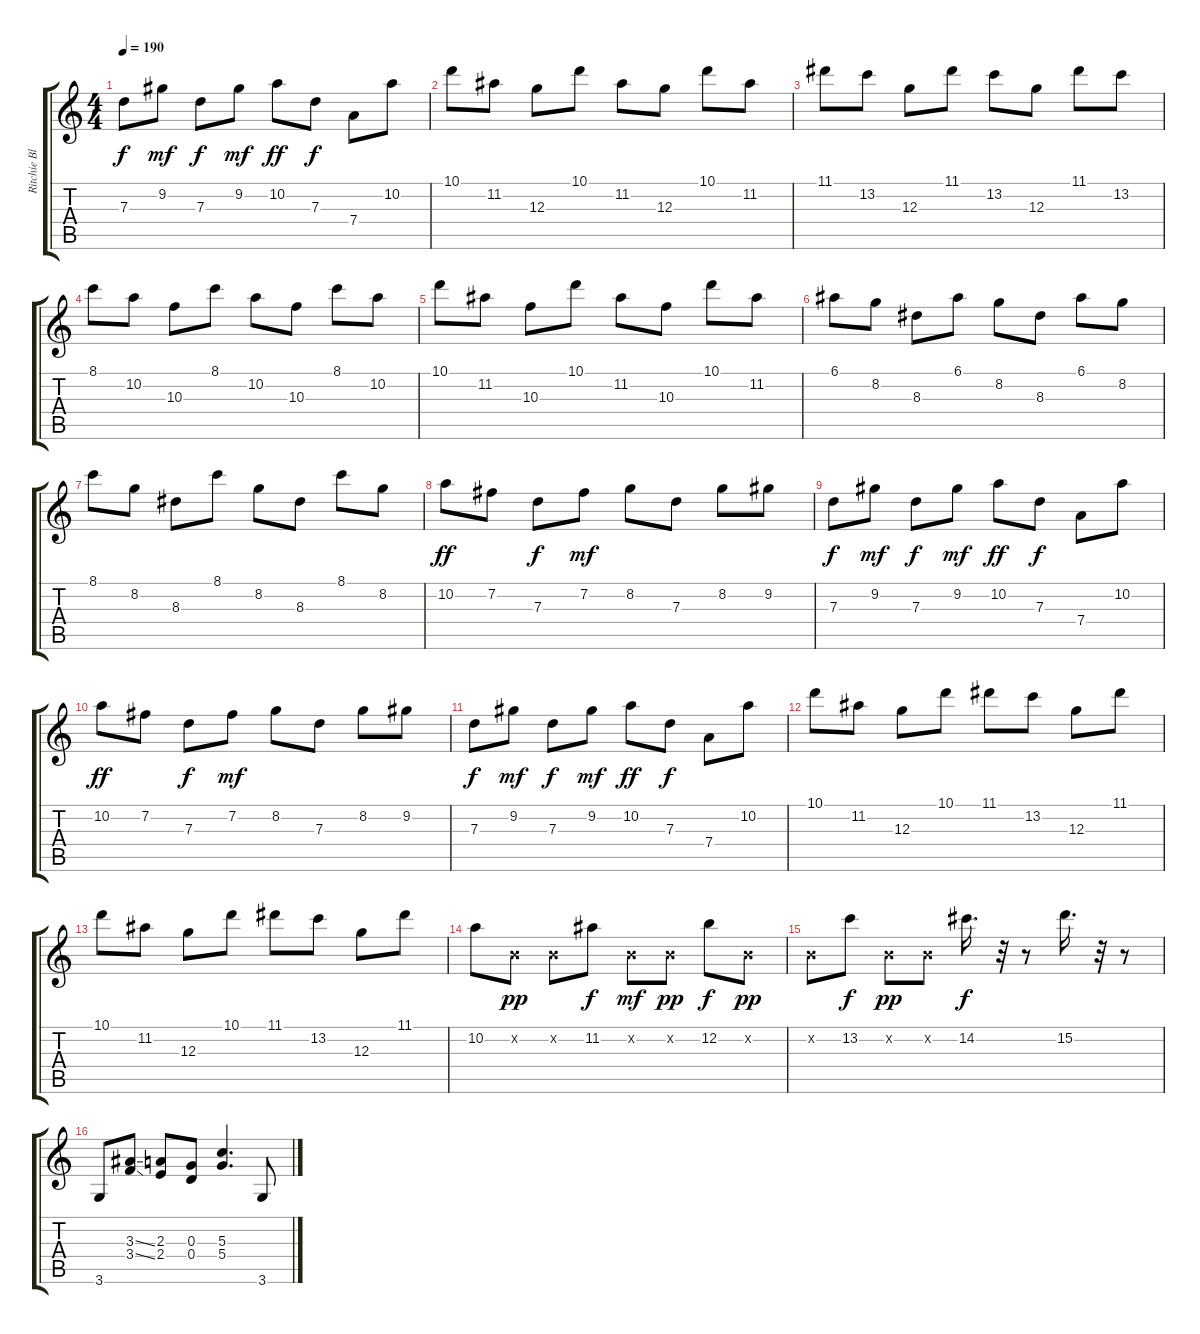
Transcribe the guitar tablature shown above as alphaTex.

\track ("Ritchie Blackmore" "Ritchie Bl") {instrument overdrivenguitar}
\staff {score tabs}
\tuning (E4 B3 G3 D3 A2 E2) {hide}
\ts (4 4)
\tempo 190
\clef g2
\ks c
7.3.8{dy f} 9.2.8{dy mf} 7.3.8{dy f} 9.2.8{dy mf} 10.2.8{dy ff} 7.3.8{dy f} 7.4.8 10.2.8 |
10.1.8 11.2.8 12.3.8 10.1.8 11.2.8 12.3.8 10.1.8 11.2.8 |
11.1.8 13.2.8 12.3.8 11.1.8 13.2.8 12.3.8 11.1.8 13.2.8 |
8.1.8 10.2.8 10.3.8 8.1.8 10.2.8 10.3.8 8.1.8 10.2.8 |
10.1.8 11.2.8 10.3.8 10.1.8 11.2.8 10.3.8 10.1.8 11.2.8 |
6.1.8 8.2.8 8.3.8 6.1.8 8.2.8 8.3.8 6.1.8 8.2.8 |
8.1.8 8.2.8 8.3.8 8.1.8 8.2.8 8.3.8 8.1.8 8.2.8 |
10.2.8{dy ff} 7.2.8 7.3.8{dy f} 7.2.8{dy mf} 8.2.8 7.3.8 8.2.8 9.2.8 |
7.3.8{dy f} 9.2.8{dy mf} 7.3.8{dy f} 9.2.8{dy mf} 10.2.8{dy ff} 7.3.8{dy f} 7.4.8 10.2.8 |
10.2.8{dy ff} 7.2.8 7.3.8{dy f} 7.2.8{dy mf} 8.2.8 7.3.8 8.2.8 9.2.8 |
7.3.8{dy f} 9.2.8{dy mf} 7.3.8{dy f} 9.2.8{dy mf} 10.2.8{dy ff} 7.3.8{dy f} 7.4.8 10.2.8 |
10.1.8 11.2.8 12.3.8 10.1.8 11.1.8 13.2.8 12.3.8 11.1.8 |
10.1.8 11.2.8 12.3.8 10.1.8 11.1.8 13.2.8 12.3.8 11.1.8 |
10.2.8 0.2{x}.8{dy pp} 0.2{x}.8 11.2.8{dy f} 0.2{x}.8{dy mf} 0.2{x}.8{dy pp} 12.2.8{dy f} 0.2{x}.8{dy pp} |
0.2{x}.8 13.2.8{dy f} 0.2{x}.8{dy pp} 0.2{x}.8 14.2.16{d dy f} r.32 r.8 15.2.16{d} r.32 r.8 |
3.6.8 (3.3{ss} 3.4{ss}).8 (2.3 2.4).8 (0.3 0.4).8 (5.3 5.4).4{d} 3.6.8
